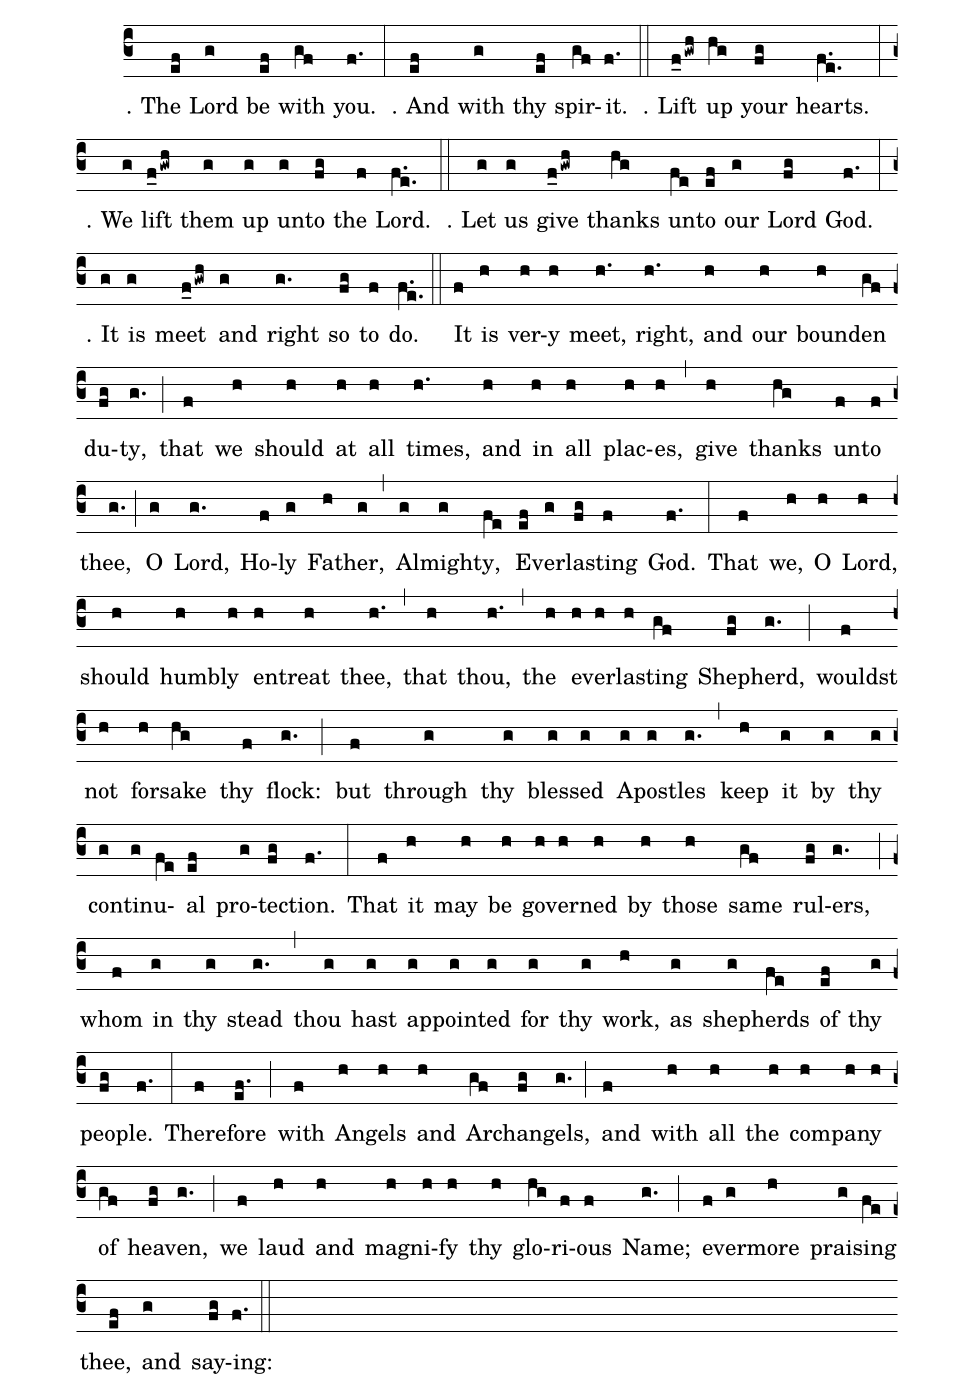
%%
(c3)℣. The(ef) Lord(g) be(ef) with(gf) you.(f.) (:) ℟. And(ef) with(g) thy(ef) spir(gf)it.(f.) (::) ℣. Lift(f_0gwh) up(hg) your(fg) hearts.(f.e.) (:) ℟. We(g) lift(f_0gwh) them(g) up(g) un(g)to(fg) the(f) Lord.(f.e.) (::) ℣. Let(g) us(g) give(f_0gwh) thanks(hg) un(fe)to(ef) our(g) Lord(fg) God.(f.) (:) ℟. It(g) is(g) meet(f_0gwh) and(g) right(g.) so(fg) to(f) do.(f.e.) (::) It(f) is(h) ver(h)y(h) meet,(h.) right,(h.) and(h) our(h) bound(h)en(gf) du(fg)ty,(g.) (;) that(f) we(h) should(h) at(h) all(h) times,(h.) and(h) in(h) all(h) plac(h)es,(h) (,) give(h) thanks(hg) un(f)to(f) thee,(g.) (;) O(g) Lord,(g.) Ho(f)ly(g) Fa(h)ther,(g) (,) Al(g)might(g)y,(fe) Ev(ef)er(g)last(fg)ing(f) God.(f.) (:)
That(f) we,(h) O(h) Lord,(h) should(h) hum(h)bly(h) en(h)treat(h) thee,(h.) (,) that(h) thou,(h.) (,) the(h) ev(h)er(h)last(h)ing(gf) Shep(fg)herd,(g.) (;) wouldst(f) not(h) for(h)sake(hg) thy(f) flock:(g.) (;) but(f) through(g) thy(g) bless(g)ed(g) A(g)pos(g)tles(g.) (,) keep(h) it(g) by(g) thy(g) con(g)tin(g)u(fe)al(ef) pro(g)tec(fg)tion.(f.) (:) That(f) it(h) may(h) be(h) gov(h)ern(h)ed(h) by(h) those(h) same(gf) rul(fg)ers,(g.) (;) whom(f) in(g) thy(g) stead(g.) (,) thou(g) hast(g) ap(g)point(g)ed(g) for(g) thy(g) work,(h) as(g) shep(g)herds(fe) of(ef) thy(g) peo(fg)ple.(f.) (:)
There(f)fore(ef.) (;) with(f) An(h)gels(h) and(h) Arch(gf)an(fg)gels,(g.) (;) and(f) with(h) all(h) the(h) com(h)pa(h)ny(h) of(gf) heav(fg)en,(g.) (;) we(f) laud(h) and(h) mag(h)ni(h)fy(h) thy(h) glo(hg)ri(f)ous(f) Name;(g.) (;) ev(f)er(g)more(h) prais(g)ing(fe) thee,(ef) and(g) say(fg)ing:(f.) (::)
